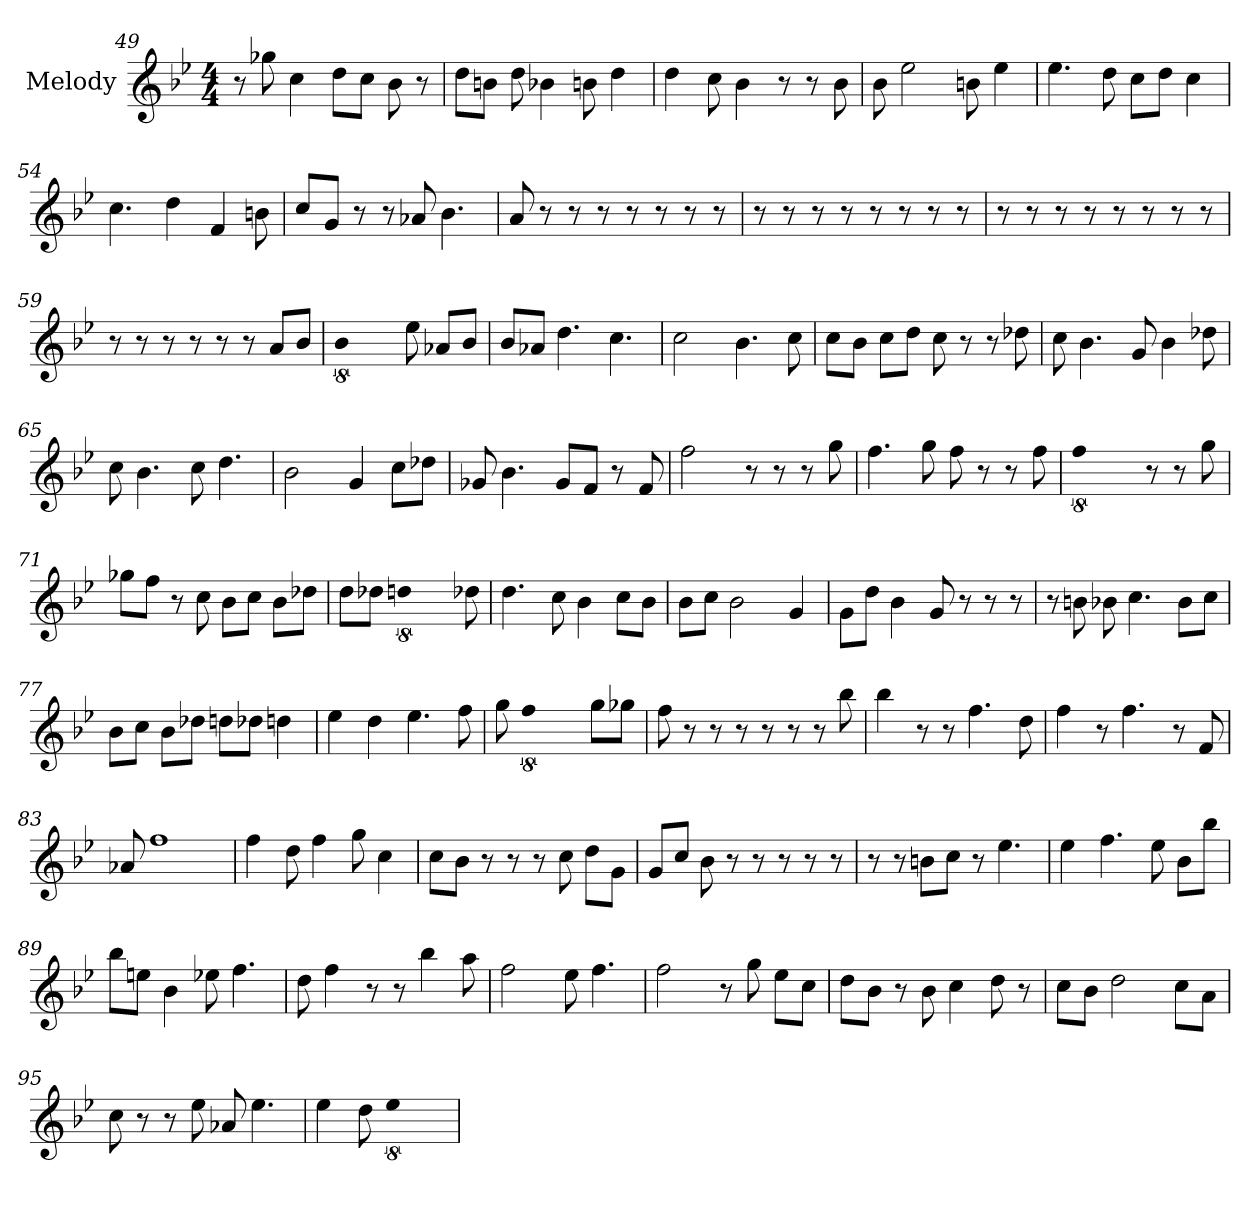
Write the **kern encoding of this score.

**kern
*part1
*staff1
*I"Melody
*clefG2
*k[b-e-]
*B-:
*M4/4
=49
8r
8gg-
4cc
8dd\L
8cc\J
8b-
8r
=50
8dd\L
8b\J
8dd
4b-
8b
4dd
=51
4dd
8cc
4b-
8r
8r
8b-
=52
8b-
2ee-
8b
4ee-
=53
4.ee-
8dd
8cc\L
8dd\J
4cc
=54
4.cc
4dd
4f
8b
=55
8cc/L
8g/J
8r
8r
8a-
4.b-
=56
8a
8r
8r
8r
8r
8r
8r
8r
=57
8r
8r
8r
8r
8r
8r
8r
8r
=58
8r
8r
8r
8r
8r
8r
8r
8r
=59
8r
8r
8r
8r
8r
8r
8a/L
8b-/J
=60
!LO:N:vis=2
8%5b-
8ee-
8a-/L
8b-/J
=61
8b-/L
8a-/J
4.dd
4.cc
=62
2cc
4.b-
8cc
=63
8cc\L
8b-\J
8cc\L
8dd\J
8cc
8r
8r
8dd-
=64
8cc
4.b-
8g
4b-
8dd-
=65
8cc
4.b-
8cc
4.dd
=66
2b-
4g
8cc\L
8dd-\J
=67
8g-
4.b-
8g-/L
8f/J
8r
8f
=68
2ff
8r
8r
8r
8gg
=69
4.ff
8gg
8ff
8r
8r
8ff
=70
!LO:N:vis=2
8%5ff
8r
8r
8gg
=71
8gg-\L
8ff\J
8r
8cc
8b-\L
8cc\J
8b-\L
8dd-\J
=72
8dd\L
8dd-\J
!LO:N:vis=2
8%5dd
8dd-
=73
4.dd
8cc
4b-
8cc\L
8b-\J
=74
8b-\L
8cc\J
2b-
4g
=75
8g\L
8dd\J
4b-
8g
8r
8r
8r
=76
8r
8b
8b-
4.cc
8b-\L
8cc\J
=77
8b-\L
8cc\J
8b-\L
8dd-\J
8dd\L
8dd-\J
4dd
=78
4ee-
4dd
4.ee-
8ff
=79
8gg
!LO:N:vis=2
8%5ff
8gg\L
8gg-\J
=80
8ff
8r
8r
8r
8r
8r
8r
8bb-
=81
4bb-
8r
8r
4.ff
8dd
=82
4ff
8r
4.ff
8r
8f
=83
8a-
!LO:N:vis=1
2..ff
=84
4ff
8dd
4ff
8gg
4cc
=85
8cc\L
8b-\J
8r
8r
8r
8cc
8dd\L
8g\J
=86
8g/L
8cc/J
8b-
8r
8r
8r
8r
8r
=87
8r
8r
8b\L
8cc\J
8r
4.ee-
=88
4ee-
4.ff
8ee-
8b-\L
8bb-\J
=89
8bb-\L
8ee\J
4b-
8ee-
4.ff
=90
8dd
4ff
8r
8r
4bb-
8aa
=91
2ff
8ee-
4.ff
=92
2ff
8r
8gg
8ee-\L
8cc\J
=93
8dd\L
8b-\J
8r
8b-
4cc
8dd
8r
=94
8cc\L
8b-\J
2dd
8cc\L
8a\J
=95
8cc
8r
8r
8ee-
8a-
4.ee-
=96
4ee-
8dd
!LO:N:vis=2
8%5ee-
=
*-
